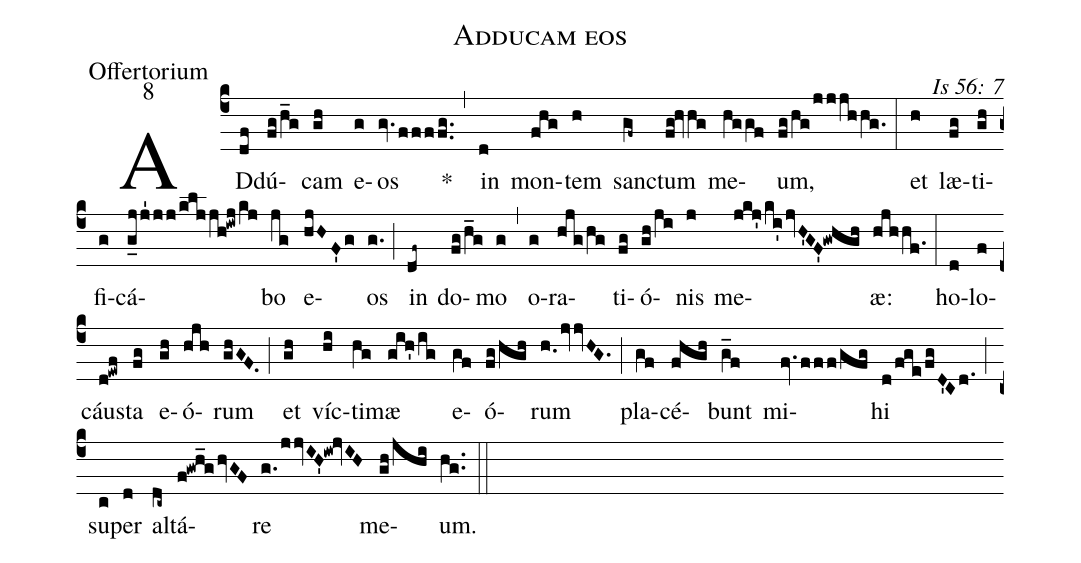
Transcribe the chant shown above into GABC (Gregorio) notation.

name: Adducam eos;
office-part: Offertorium;
mode: 8;
commentary: Is 56: 7;
%%
(c4) AD(df)dú(fg/h_g)cam(gh) e(g)os(gv./ffffg..) *(,) in(d) mon(fhg)tem(h) sanc(gf~)tum(fg!hvhg) me(hggf)um,(fg/hg/jjjhhg.) (:)
et(h) læ(fg)ti(gh)fi(g)cá(g_jj'1jj/kljjh!iwj/kj)bo(jg) e(hjHF'g)os(g.) (;) in(df~) do(fg/h_g)mo(g) (,) o(g)ra(hjg/hg)ti(fg)ó(gh/ji)nis(j) me(jkj'/ki'/jvH'GF'!gwhgh)æ:(hjhhf.) (:)
ho(d)lo(f)cáus(d!ewf)ta(fg) e(gh)ó(hjh)rum(ghGF.) (;) et(gh) víc(hi)ti(hg)mæ(gih'/ig) e(gf)ó(fg/hgh)rum(h.0/jvvHG.) (;) pla(gf)cé(fhgh)bunt(g_f) mi(fv.fff/gfg)hi(d/fge/fgD'Cd.) (;) su(c)per(d) al(dc~)tá(f!gwh_g/hvGF)re(g./jjvIH'!iw!jvIH) me(gh/jhi)um.(hg..) (::)
